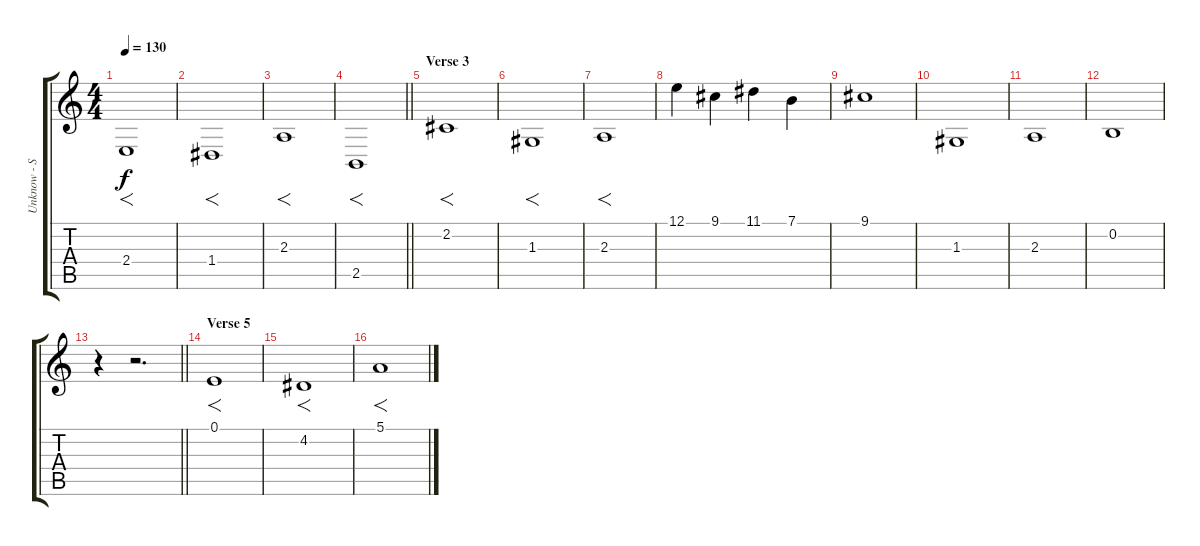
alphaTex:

\track ("Unknow - Strings" "Unknow - S") {instrument stringensemble1}
\staff {score tabs}
\tuning (E4 B3 G3 D3 A2 E2) {hide}
\ts (4 4)
\tempo 130
\clef g2
\ks c
2.4.1{f dy f} |
1.4.1{f} |
2.3.1{f} |
\barLineRight lightlight
2.5.1{f} |
\section ("" "Verse 3")
2.2.1{f} |
1.3.1{f} |
2.3.1{f} |
12.1.4 9.1.4 11.1.4 7.1.4 |
9.1.1 |
1.3.1 |
2.3.1 |
0.2.1{volume 0} |
\barLineRight lightlight
r.4 r.2{d volume 16} |
\section ("" "Verse 5")
0.1.1{f} |
4.2.1{f} |
5.1.1{f}
